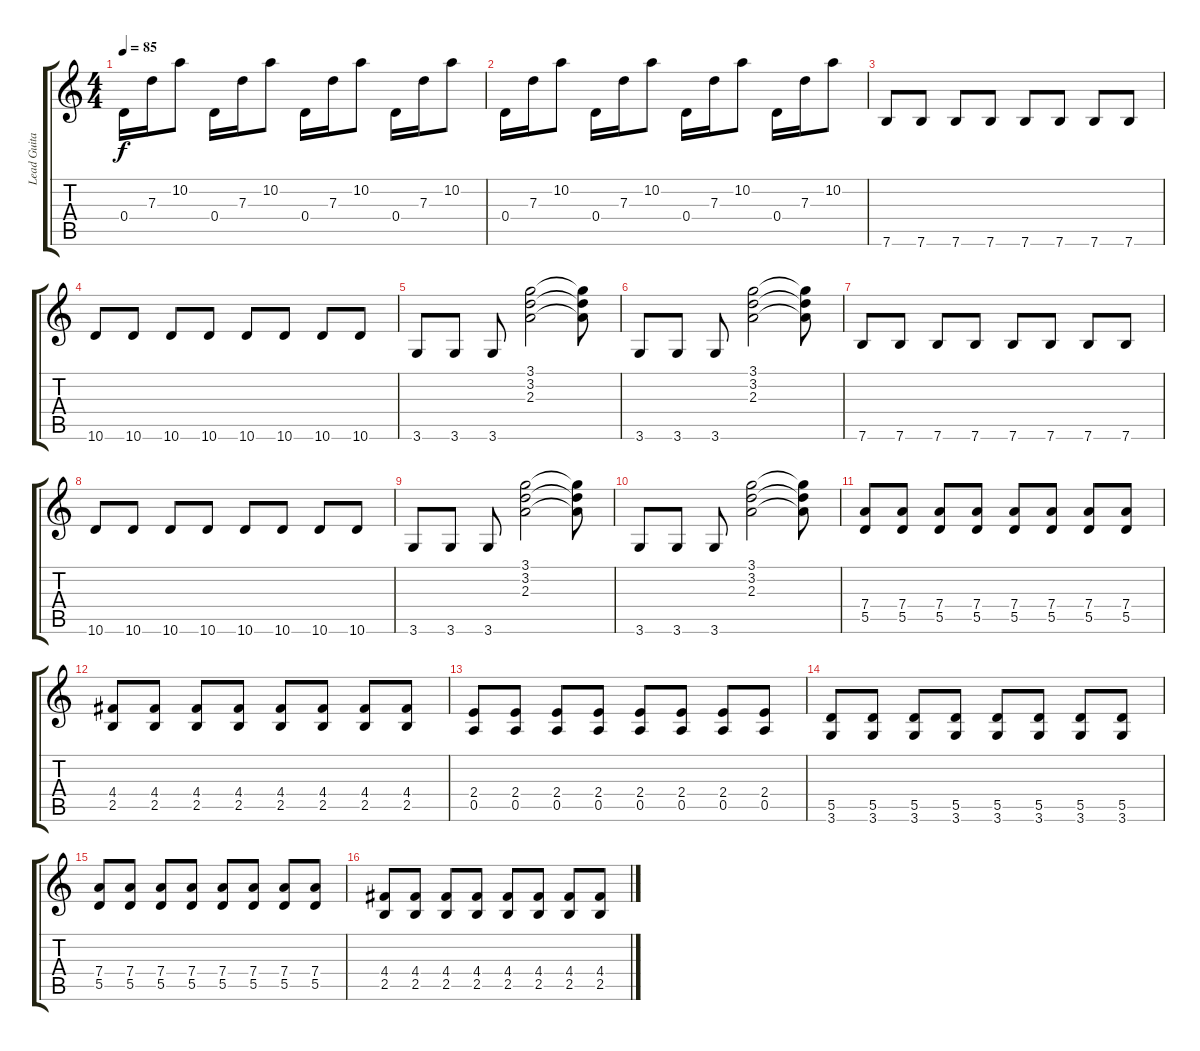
\track ("Lead Guitar - Chris Miller" "Lead Guita") {instrument distortionguitar}
\staff {score tabs}
\tuning (E4 B3 G3 D3 A2 E2) {hide}
\ts (4 4)
\tempo 85
\clef g2
\ks c
0.4.16{dy f} 7.3.16 10.2.8 0.4.16 7.3.16 10.2.8 0.4.16 7.3.16 10.2.8 0.4.16 7.3.16 10.2.8 |
0.4.16 7.3.16 10.2.8 0.4.16 7.3.16 10.2.8 0.4.16 7.3.16 10.2.8 0.4.16 7.3.16 10.2.8 |
7.6.8 7.6.8 7.6.8 7.6.8 7.6.8 7.6.8 7.6.8 7.6.8 |
10.6.8 10.6.8 10.6.8 10.6.8 10.6.8 10.6.8 10.6.8 10.6.8 |
3.6.8 3.6.8 3.6.8 (3.1 3.2 2.3).2 (3.1{t} 3.2{t} 2.3{t}).8 |
3.6.8 3.6.8 3.6.8 (3.1 3.2 2.3).2 (3.1{t} 3.2{t} 2.3{t}).8 |
7.6.8 7.6.8 7.6.8 7.6.8 7.6.8 7.6.8 7.6.8 7.6.8 |
10.6.8 10.6.8 10.6.8 10.6.8 10.6.8 10.6.8 10.6.8 10.6.8 |
3.6.8 3.6.8 3.6.8 (3.1 3.2 2.3).2 (3.1{t} 3.2{t} 2.3{t}).8 |
3.6.8 3.6.8 3.6.8 (3.1 3.2 2.3).2 (3.1{t} 3.2{t} 2.3{t}).8 |
(7.4 5.5).8 (7.4 5.5).8 (7.4 5.5).8 (7.4 5.5).8 (7.4 5.5).8 (7.4 5.5).8 (7.4 5.5).8 (7.4 5.5).8 |
(4.4 2.5).8 (4.4 2.5).8 (4.4 2.5).8 (4.4 2.5).8 (4.4 2.5).8 (4.4 2.5).8 (4.4 2.5).8 (4.4 2.5).8 |
(2.4 0.5).8 (2.4 0.5).8 (2.4 0.5).8 (2.4 0.5).8 (2.4 0.5).8 (2.4 0.5).8 (2.4 0.5).8 (2.4 0.5).8 |
(5.5 3.6).8 (5.5 3.6).8 (5.5 3.6).8 (5.5 3.6).8 (5.5 3.6).8 (5.5 3.6).8 (5.5 3.6).8 (5.5 3.6).8 |
(7.4 5.5).8 (7.4 5.5).8 (7.4 5.5).8 (7.4 5.5).8 (7.4 5.5).8 (7.4 5.5).8 (7.4 5.5).8 (7.4 5.5).8 |
(4.4 2.5).8 (4.4 2.5).8 (4.4 2.5).8 (4.4 2.5).8 (4.4 2.5).8 (4.4 2.5).8 (4.4 2.5).8 (4.4 2.5).8
